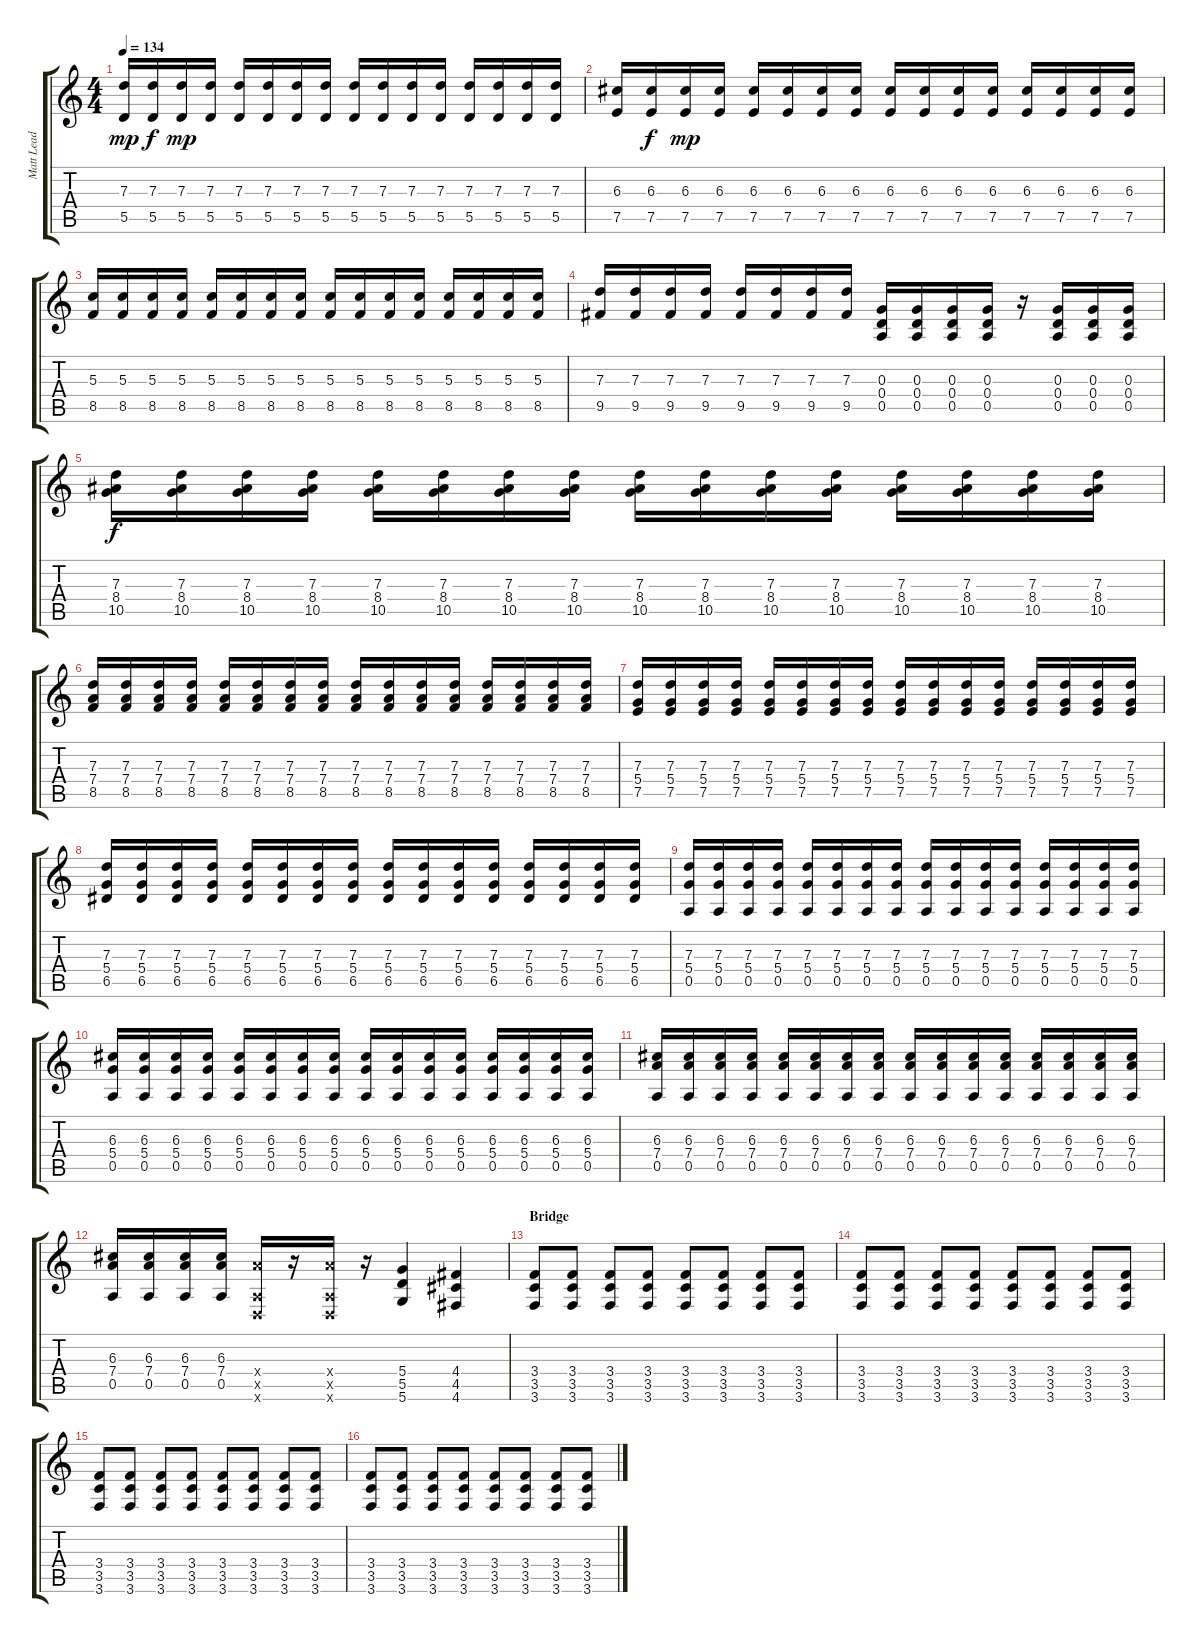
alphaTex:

\track ("Matt Lead Guitar" "Matt Lead ") {instrument distortionguitar}
\staff {score tabs}
\tuning (E4 B3 G3 D3 A2 D2) {hide}
\ts (4 4)
\tempo 134
\clef g2
\ks c
(7.3 5.5).16{dy mp} (7.3 5.5).16{dy f} (7.3 5.5).16{dy mp} (7.3 5.5).16 (7.3 5.5).16 (7.3 5.5).16 (7.3 5.5).16 (7.3 5.5).16 (7.3 5.5).16 (7.3 5.5).16 (7.3 5.5).16 (7.3 5.5).16 (7.3 5.5).16 (7.3 5.5).16 (7.3 5.5).16 (7.3 5.5).16 |
(6.3 7.5).16 (6.3 7.5).16{dy f} (6.3 7.5).16{dy mp} (6.3 7.5).16 (6.3 7.5).16 (6.3 7.5).16 (6.3 7.5).16 (6.3 7.5).16 (6.3 7.5).16 (6.3 7.5).16 (6.3 7.5).16 (6.3 7.5).16 (6.3 7.5).16 (6.3 7.5).16 (6.3 7.5).16 (6.3 7.5).16 |
(5.3 8.5).16 (5.3 8.5).16 (5.3 8.5).16 (5.3 8.5).16 (5.3 8.5).16 (5.3 8.5).16 (5.3 8.5).16 (5.3 8.5).16 (5.3 8.5).16 (5.3 8.5).16 (5.3 8.5).16 (5.3 8.5).16 (5.3 8.5).16 (5.3 8.5).16 (5.3 8.5).16 (5.3 8.5).16 |
(7.3 9.5).16 (7.3 9.5).16 (7.3 9.5).16 (7.3 9.5).16 (7.3 9.5).16 (7.3 9.5).16 (7.3 9.5).16 (7.3 9.5).16 (0.3 0.4 0.5).16 (0.3 0.4 0.5).16 (0.3 0.4 0.5).16 (0.3 0.4 0.5).16 r.16 (0.3 0.4 0.5).16 (0.3 0.4 0.5).16 (0.3 0.4 0.5).16 |
(7.3 8.4 10.5).16{dy f} (7.3 8.4 10.5).16 (7.3 8.4 10.5).16 (7.3 8.4 10.5).16 (7.3 8.4 10.5).16 (7.3 8.4 10.5).16 (7.3 8.4 10.5).16 (7.3 8.4 10.5).16 (7.3 8.4 10.5).16 (7.3 8.4 10.5).16 (7.3 8.4 10.5).16 (7.3 8.4 10.5).16 (7.3 8.4 10.5).16 (7.3 8.4 10.5).16 (7.3 8.4 10.5).16 (7.3 8.4 10.5).16 |
(7.3 7.4 8.5).16 (7.3 7.4 8.5).16 (7.3 7.4 8.5).16 (7.3 7.4 8.5).16 (7.3 7.4 8.5).16 (7.3 7.4 8.5).16 (7.3 7.4 8.5).16 (7.3 7.4 8.5).16 (7.3 7.4 8.5).16 (7.3 7.4 8.5).16 (7.3 7.4 8.5).16 (7.3 7.4 8.5).16 (7.3 7.4 8.5).16 (7.3 7.4 8.5).16 (7.3 7.4 8.5).16 (7.3 7.4 8.5).16 |
(7.3 5.4 7.5).16 (7.3 5.4 7.5).16 (7.3 5.4 7.5).16 (7.3 5.4 7.5).16 (7.3 5.4 7.5).16 (7.3 5.4 7.5).16 (7.3 5.4 7.5).16 (7.3 5.4 7.5).16 (7.3 5.4 7.5).16 (7.3 5.4 7.5).16 (7.3 5.4 7.5).16 (7.3 5.4 7.5).16 (7.3 5.4 7.5).16 (7.3 5.4 7.5).16 (7.3 5.4 7.5).16 (7.3 5.4 7.5).16 |
(7.3 5.4 6.5).16 (7.3 5.4 6.5).16 (7.3 5.4 6.5).16 (7.3 5.4 6.5).16 (7.3 5.4 6.5).16 (7.3 5.4 6.5).16 (7.3 5.4 6.5).16 (7.3 5.4 6.5).16 (7.3 5.4 6.5).16 (7.3 5.4 6.5).16 (7.3 5.4 6.5).16 (7.3 5.4 6.5).16 (7.3 5.4 6.5).16 (7.3 5.4 6.5).16 (7.3 5.4 6.5).16 (7.3 5.4 6.5).16 |
(7.3 5.4 0.5).16 (7.3 5.4 0.5).16 (7.3 5.4 0.5).16 (7.3 5.4 0.5).16 (7.3 5.4 0.5).16 (7.3 5.4 0.5).16 (7.3 5.4 0.5).16 (7.3 5.4 0.5).16 (7.3 5.4 0.5).16 (7.3 5.4 0.5).16 (7.3 5.4 0.5).16 (7.3 5.4 0.5).16 (7.3 5.4 0.5).16 (7.3 5.4 0.5).16 (7.3 5.4 0.5).16 (7.3 5.4 0.5).16 |
(6.3 5.4 0.5).16 (6.3 5.4 0.5).16 (6.3 5.4 0.5).16 (6.3 5.4 0.5).16 (6.3 5.4 0.5).16 (6.3 5.4 0.5).16 (6.3 5.4 0.5).16 (6.3 5.4 0.5).16 (6.3 5.4 0.5).16 (6.3 5.4 0.5).16 (6.3 5.4 0.5).16 (6.3 5.4 0.5).16 (6.3 5.4 0.5).16 (6.3 5.4 0.5).16 (6.3 5.4 0.5).16 (6.3 5.4 0.5).16 |
(6.3 7.4 0.5).16 (6.3 7.4 0.5).16 (6.3 7.4 0.5).16 (6.3 7.4 0.5).16 (6.3 7.4 0.5).16 (6.3 7.4 0.5).16 (6.3 7.4 0.5).16 (6.3 7.4 0.5).16 (6.3 7.4 0.5).16 (6.3 7.4 0.5).16 (6.3 7.4 0.5).16 (6.3 7.4 0.5).16 (6.3 7.4 0.5).16 (6.3 7.4 0.5).16 (6.3 7.4 0.5).16 (6.3 7.4 0.5).16 |
(6.3 7.4 0.5).16 (6.3 7.4 0.5).16 (6.3 7.4 0.5).16 (6.3 7.4 0.5).16 (7.4{x} 0.5{x} 0.6{x}).16{volume 16} r.16 (7.4{x} 0.5{x} 0.6{x}).16 r.16 (5.4 5.5 5.6).4 (4.4 4.5 4.6).4 |
\section ("" "Bridge")
(3.4 3.5 3.6).8 (3.4 3.5 3.6).8 (3.4 3.5 3.6).8 (3.4 3.5 3.6).8 (3.4 3.5 3.6).8 (3.4 3.5 3.6).8 (3.4 3.5 3.6).8 (3.4 3.5 3.6).8 |
(3.4 3.5 3.6).8{volume 12} (3.4 3.5 3.6).8 (3.4 3.5 3.6).8 (3.4 3.5 3.6).8 (3.4 3.5 3.6).8 (3.4 3.5 3.6).8 (3.4 3.5 3.6).8 (3.4 3.5 3.6).8 |
(3.4 3.5 3.6).8 (3.4 3.5 3.6).8 (3.4 3.5 3.6).8 (3.4 3.5 3.6).8 (3.4 3.5 3.6).8 (3.4 3.5 3.6).8 (3.4 3.5 3.6).8 (3.4 3.5 3.6).8 |
(3.4 3.5 3.6).8 (3.4 3.5 3.6).8 (3.4 3.5 3.6).8 (3.4 3.5 3.6).8 (3.4 3.5 3.6).8 (3.4 3.5 3.6).8 (3.4 3.5 3.6).8 (3.4 3.5 3.6).8
